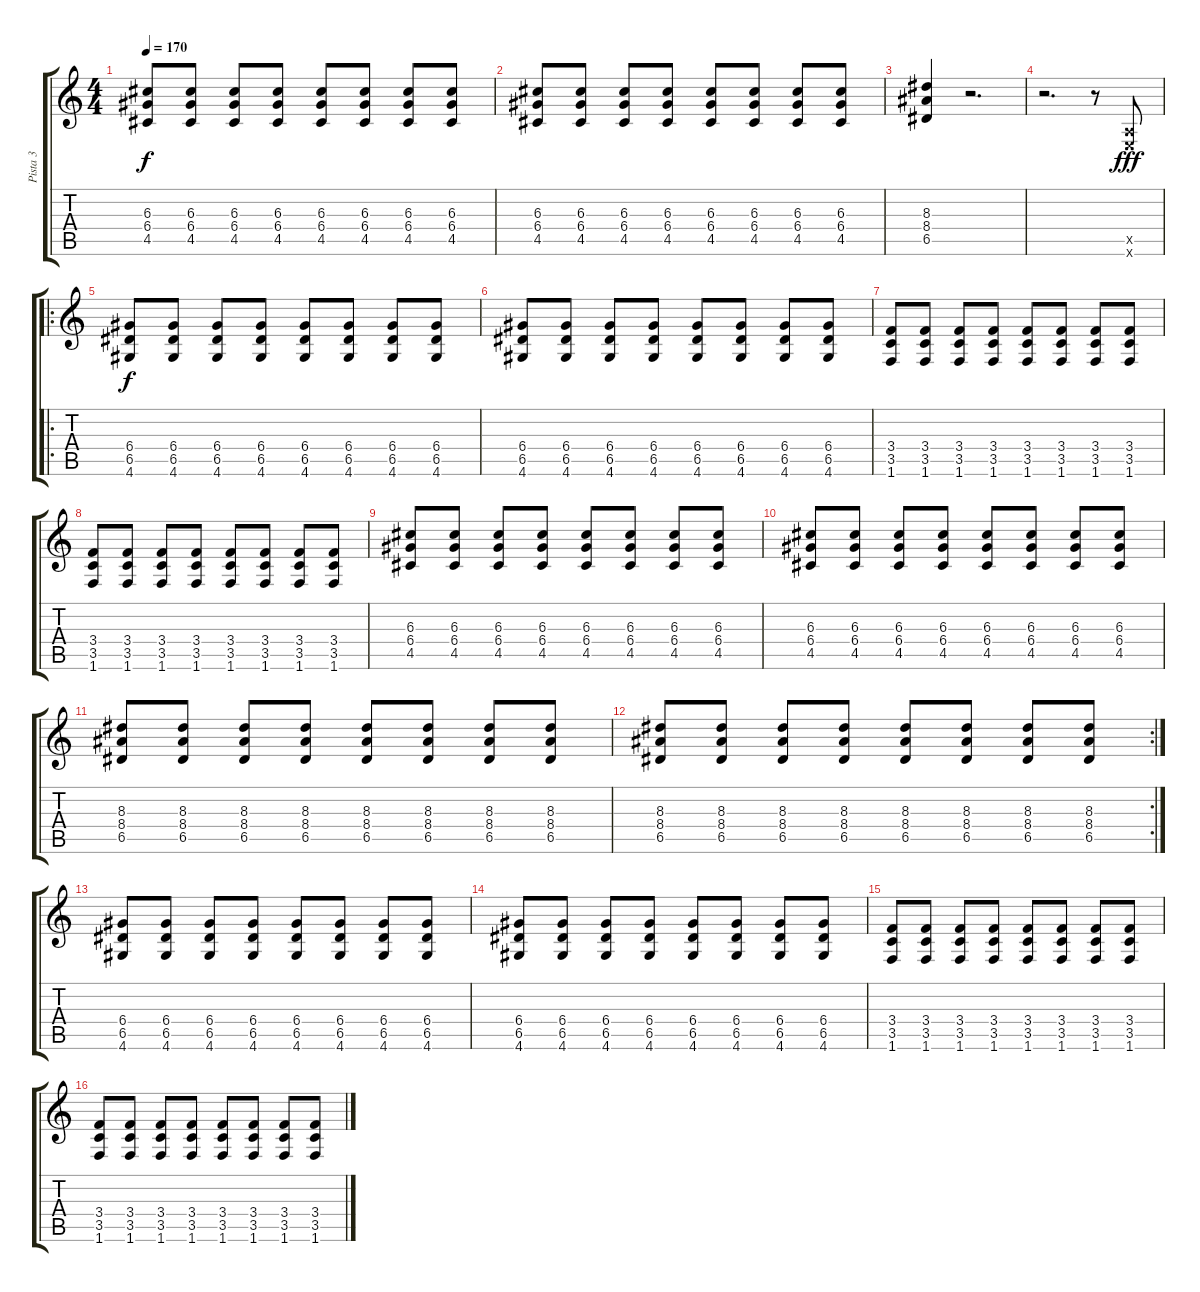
\track ("Pista 3" "Pista 3") {instrument overdrivenguitar}
\staff {score tabs}
\tuning (E4 B3 G3 D3 A2 E2) {hide}
\ts (4 4)
\tempo 170
\clef g2
\ks c
(6.3 6.4 4.5).8{dy f} (6.3 6.4 4.5).8 (6.3 6.4 4.5).8 (6.3 6.4 4.5).8 (6.3 6.4 4.5).8 (6.3 6.4 4.5).8 (6.3 6.4 4.5).8 (6.3 6.4 4.5).8 |
(6.3 6.4 4.5).8 (6.3 6.4 4.5).8 (6.3 6.4 4.5).8 (6.3 6.4 4.5).8 (6.3 6.4 4.5).8 (6.3 6.4 4.5).8 (6.3 6.4 4.5).8 (6.3 6.4 4.5).8 |
(8.3 8.4 6.5).4 r.2{d} |
r.2{d} r.8 (0.5{x} 0.6{x}).8{dy fff} |
\ro
(6.4 6.5 4.6).8{dy f} (6.4 6.5 4.6).8 (6.4 6.5 4.6).8 (6.4 6.5 4.6).8 (6.4 6.5 4.6).8 (6.4 6.5 4.6).8 (6.4 6.5 4.6).8 (6.4 6.5 4.6).8 |
(6.4 6.5 4.6).8 (6.4 6.5 4.6).8 (6.4 6.5 4.6).8 (6.4 6.5 4.6).8 (6.4 6.5 4.6).8 (6.4 6.5 4.6).8 (6.4 6.5 4.6).8 (6.4 6.5 4.6).8 |
(3.4 3.5 1.6).8 (3.4 3.5 1.6).8 (3.4 3.5 1.6).8 (3.4 3.5 1.6).8 (3.4 3.5 1.6).8 (3.4 3.5 1.6).8 (3.4 3.5 1.6).8 (3.4 3.5 1.6).8 |
(3.4 3.5 1.6).8 (3.4 3.5 1.6).8 (3.4 3.5 1.6).8 (3.4 3.5 1.6).8 (3.4 3.5 1.6).8 (3.4 3.5 1.6).8 (3.4 3.5 1.6).8 (3.4 3.5 1.6).8 |
(6.3 6.4 4.5).8 (6.3 6.4 4.5).8 (6.3 6.4 4.5).8 (6.3 6.4 4.5).8 (6.3 6.4 4.5).8 (6.3 6.4 4.5).8 (6.3 6.4 4.5).8 (6.3 6.4 4.5).8 |
(6.3 6.4 4.5).8 (6.3 6.4 4.5).8 (6.3 6.4 4.5).8 (6.3 6.4 4.5).8 (6.3 6.4 4.5).8 (6.3 6.4 4.5).8 (6.3 6.4 4.5).8 (6.3 6.4 4.5).8 |
(8.3 8.4 6.5).8 (8.3 8.4 6.5).8 (8.3 8.4 6.5).8 (8.3 8.4 6.5).8 (8.3 8.4 6.5).8 (8.3 8.4 6.5).8 (8.3 8.4 6.5).8 (8.3 8.4 6.5).8 |
\rc 2
(8.3 8.4 6.5).8 (8.3 8.4 6.5).8 (8.3 8.4 6.5).8 (8.3 8.4 6.5).8 (8.3 8.4 6.5).8 (8.3 8.4 6.5).8 (8.3 8.4 6.5).8 (8.3 8.4 6.5).8 |
(6.4 6.5 4.6).8 (6.4 6.5 4.6).8 (6.4 6.5 4.6).8 (6.4 6.5 4.6).8 (6.4 6.5 4.6).8 (6.4 6.5 4.6).8 (6.4 6.5 4.6).8 (6.4 6.5 4.6).8 |
(6.4 6.5 4.6).8 (6.4 6.5 4.6).8 (6.4 6.5 4.6).8 (6.4 6.5 4.6).8 (6.4 6.5 4.6).8 (6.4 6.5 4.6).8 (6.4 6.5 4.6).8 (6.4 6.5 4.6).8 |
(3.4 3.5 1.6).8 (3.4 3.5 1.6).8 (3.4 3.5 1.6).8 (3.4 3.5 1.6).8 (3.4 3.5 1.6).8 (3.4 3.5 1.6).8 (3.4 3.5 1.6).8 (3.4 3.5 1.6).8 |
(3.4 3.5 1.6).8 (3.4 3.5 1.6).8 (3.4 3.5 1.6).8 (3.4 3.5 1.6).8 (3.4 3.5 1.6).8 (3.4 3.5 1.6).8 (3.4 3.5 1.6).8 (3.4 3.5 1.6).8
